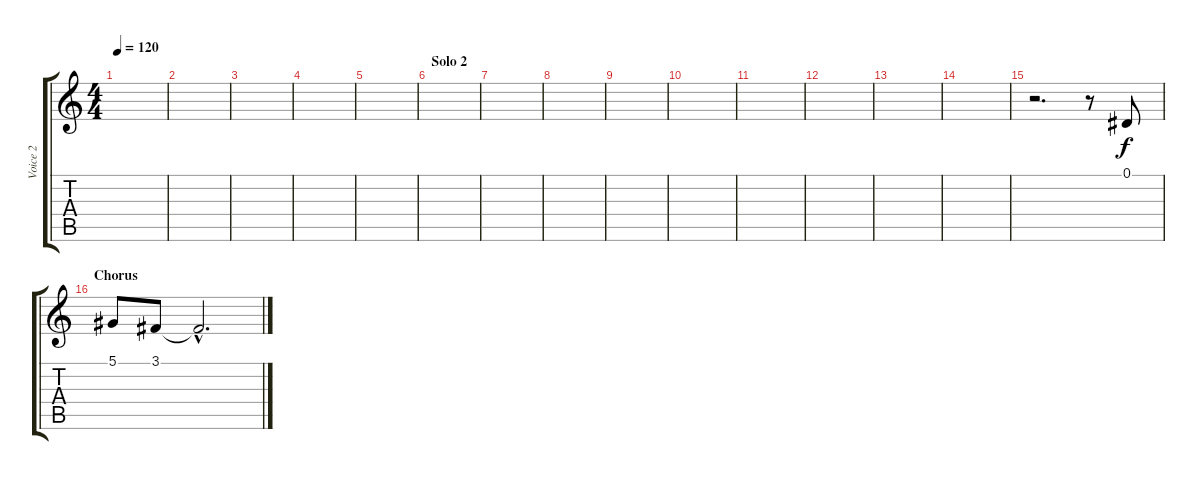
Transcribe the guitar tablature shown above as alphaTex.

\track ("Voice 2" "Voice 2") {instrument sopranosax}
\staff {score tabs}
\tuning (Eb4 Bb3 Gb3 Db3 Ab2 Eb2) {hide}
\ts (4 4)
\tempo 120
\clef g2
\ks c
|
|
|
|
|
\section ("" "Solo 2")
|
|
|
|
|
|
|
|
|
r.2{d} r.8 0.1.8 |
\section ("" "Chorus")
5.1.8 3.1.8 3.1{hac t}.2{d}
